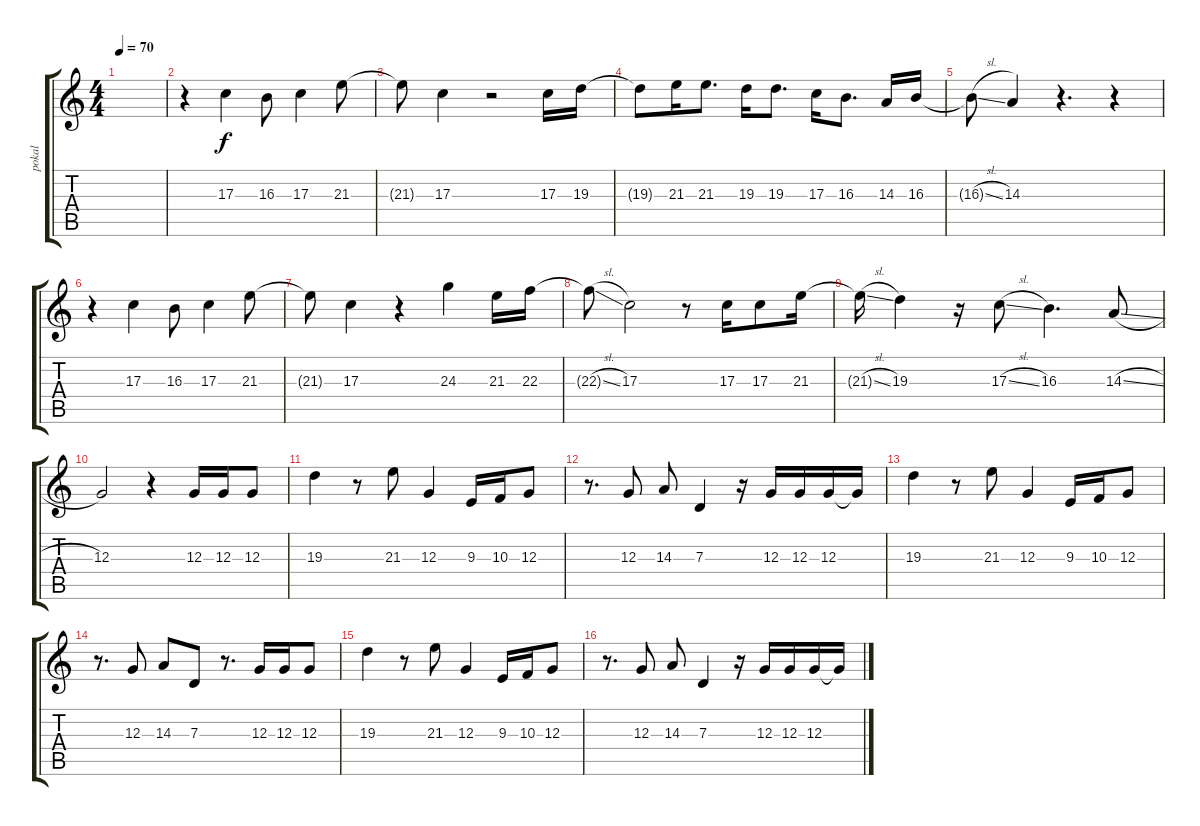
\track ("pokal" "pokal") {instrument voiceoohs}
\staff {score tabs}
\tuning (E4 B3 G3 D3 A2 E2) {hide}
\ts (4 4)
\tempo 70
\clef g2
\ks c
|
r.4 17.3.4 16.3.8 17.3.4 21.3.8 |
21.3{t}.8 17.3.4 r.2 17.3.16 19.3.16 |
19.3{t}.8 21.3.16 21.3.8{d} 19.3.16 19.3.8{d} 17.3.16 16.3.8{d} 14.3.16 16.3.16 |
16.3{sl t}.8 14.3.4 r.4{d} r.4 |
r.4 17.3.4 16.3.8 17.3.4 21.3.8 |
21.3{t}.8 17.3.4 r.4 24.3.4 21.3.16 22.3.16 |
22.3{sl t}.8 17.3.2 r.8 17.3.16 17.3.8 21.3.16 |
21.3{sl t}.16 19.3.4 r.16 17.3{sl}.8 16.3.4{d} 14.3{sl}.8 |
12.3.2 r.4 12.3.16 12.3.16 12.3.8 |
19.3.4 r.8 21.3.8 12.3.4 9.3.16 10.3.16 12.3.8 |
r.8{d} 12.3.8 14.3.8 7.3.4 r.16 12.3.16 12.3.16 12.3.16 12.3{t}.16 |
19.3.4 r.8 21.3.8 12.3.4 9.3.16 10.3.16 12.3.8 |
r.8{d} 12.3.8 14.3.8 7.3.8 r.8{d} 12.3.16 12.3.16 12.3.8 |
19.3.4 r.8 21.3.8 12.3.4 9.3.16 10.3.16 12.3.8 |
r.8{d} 12.3.8 14.3.8 7.3.4 r.16 12.3.16 12.3.16 12.3.16 12.3{t}.16
